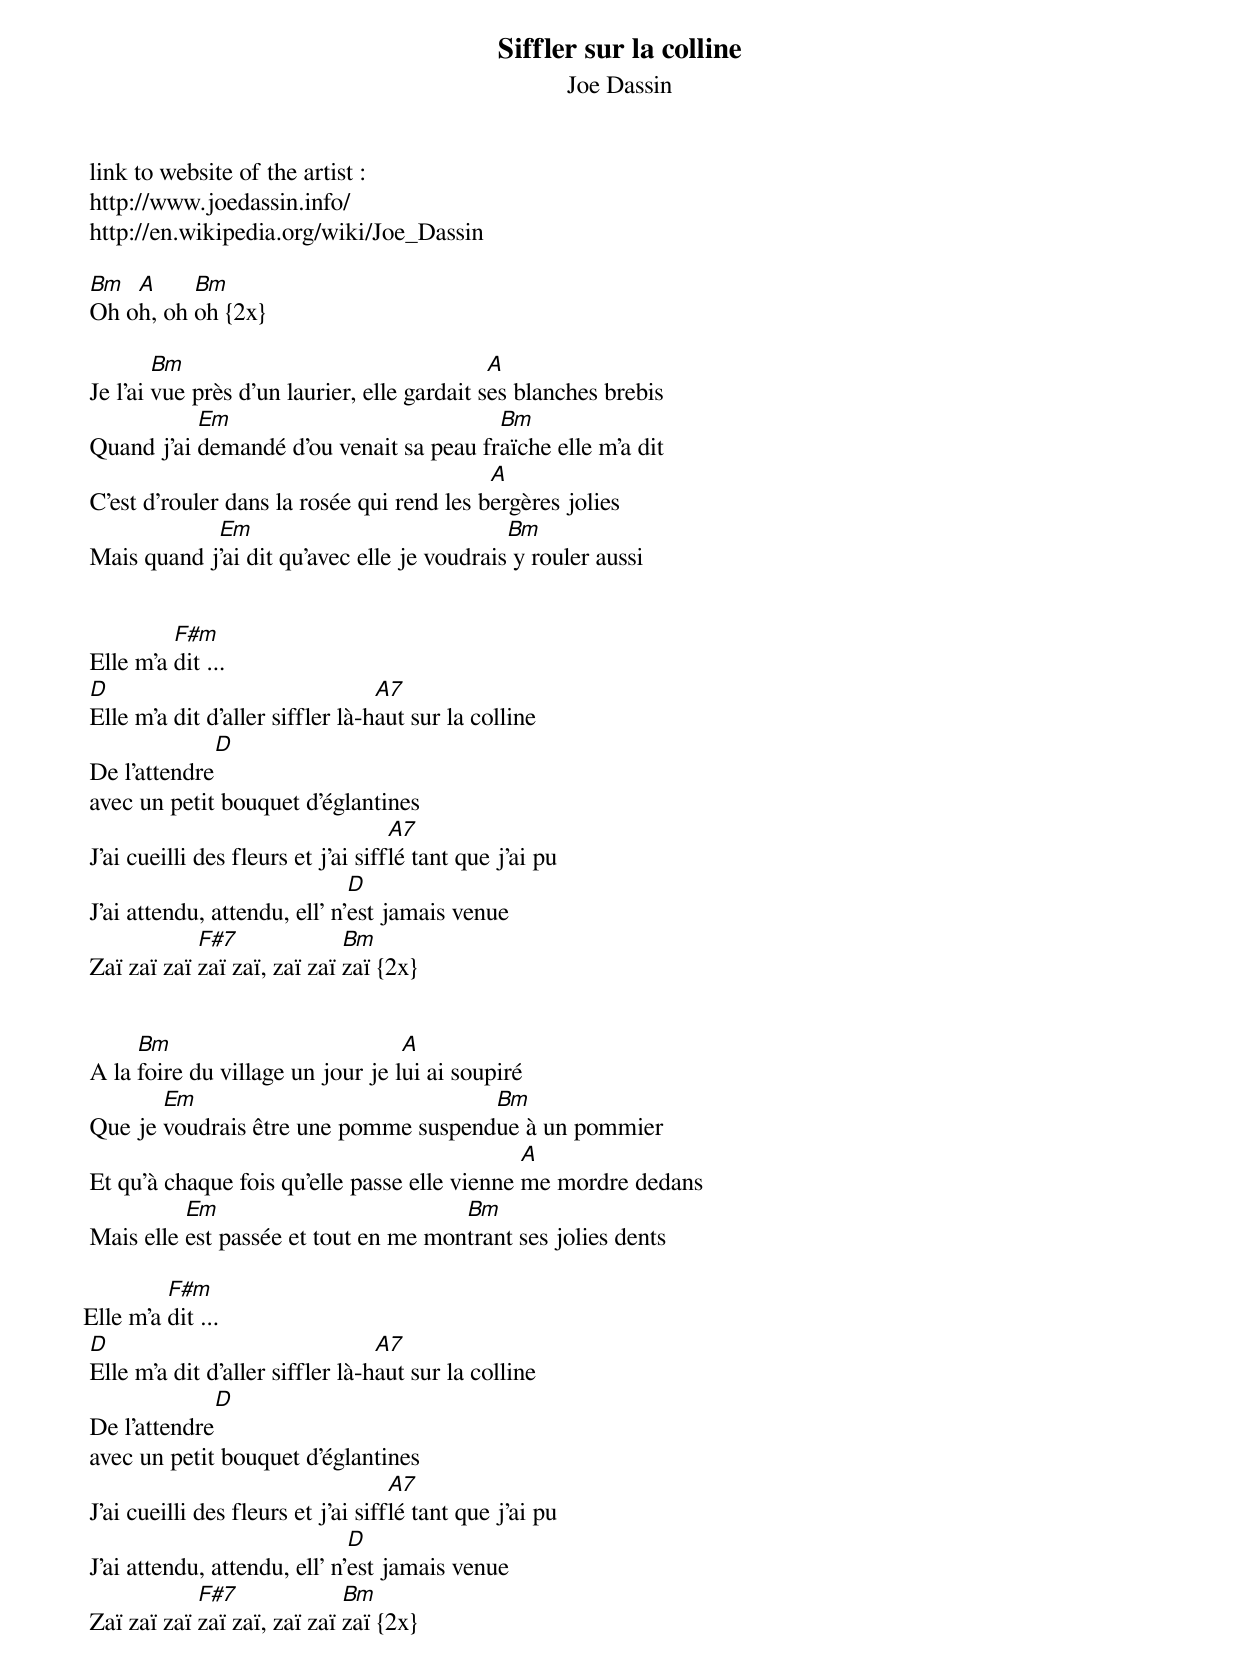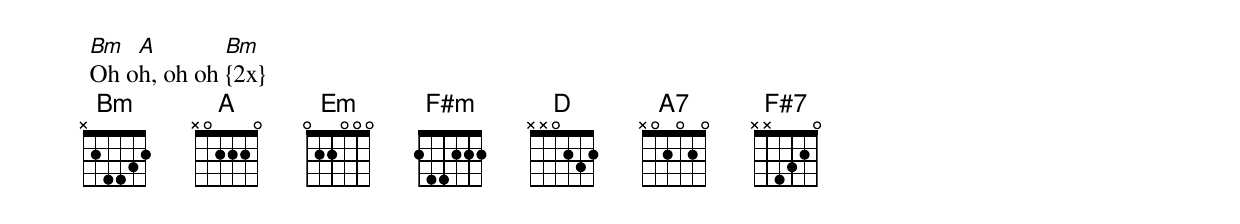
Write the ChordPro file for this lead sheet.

{t:Siffler sur la colline}
 {st:Joe Dassin}

 link to website of the artist :
 http://www.joedassin.info/
 http://en.wikipedia.org/wiki/Joe_Dassin

 [Bm]Oh o[A]h, oh [Bm]oh {2x}

 Je l'ai [Bm]vue près d'un laurier, elle gardait s[A]es blanches brebis
 Quand j'ai [Em]demandé d'ou venait sa peau fr[Bm]aïche elle m'a dit
 C'est d'rouler dans la rosée qui rend les b[A]ergères jolies
 Mais quand j[Em]'ai dit qu'avec elle je voudrais[Bm] y rouler aussi


 Elle m'a [F#m]dit ...
 [D]Elle m'a dit d'aller siffler là-h[A7]aut sur la colline
 De l'attendre[D]
 avec un petit bouquet d'églantines
 J'ai cueilli des fleurs et j'ai siff[A7]lé tant que j'ai pu
 J'ai attendu, attendu, ell' n'[D]est jamais venue
 Zaï zaï zaï [F#7]zaï zaï, zaï zaï [Bm]zaï {2x}


 A la [Bm]foire du village un jour je l[A]ui ai soupiré
 Que je [Em]voudrais être une pomme suspend[Bm]ue à un pommier
 Et qu'à chaque fois qu'elle passe elle vienne [A]me mordre dedans
 Mais elle [Em]est passée et tout en me mon[Bm]trant ses jolies dents

Elle m'a [F#m]dit ...
 [D]Elle m'a dit d'aller siffler là-h[A7]aut sur la colline
 De l'attendre[D]
 avec un petit bouquet d'églantines
 J'ai cueilli des fleurs et j'ai siff[A7]lé tant que j'ai pu
 J'ai attendu, attendu, ell' n'[D]est jamais venue
 Zaï zaï zaï [F#7]zaï zaï, zaï zaï [Bm]zaï {2x}

 [Bm]Oh o[A]h, oh oh [Bm]{2x}
